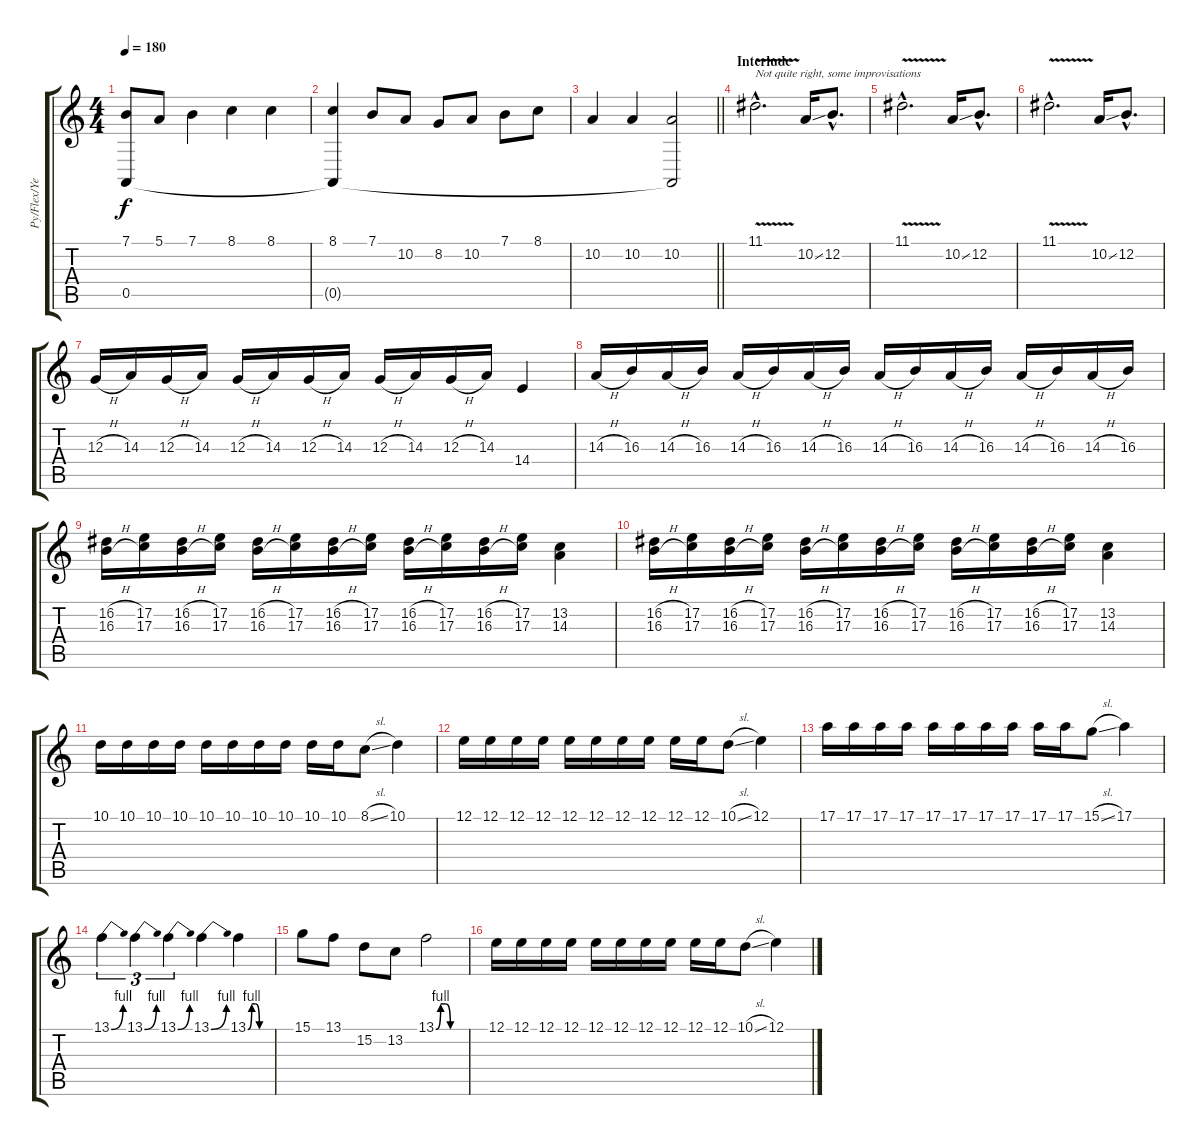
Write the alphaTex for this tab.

\track ("Py/Flex/Yellow" "Py/Flex/Ye") {instrument bagpipe}
\staff {score tabs}
\tuning (E4 B3 G3 D3 A2 E2) {hide}
\ts (4 4)
\tempo 180
\clef g2
\ks c
(7.1 0.5{t}).8{dy f} 5.1.8 7.1.4 8.1.4 8.1.4 |
(8.1 0.5{t}).4 7.1.8 10.2.8 8.2.8 10.2.8 7.1.8 8.1.8 |
\barLineRight lightlight
10.2.4 10.2.4 (10.2 0.5{t}).2 |
\section ("" "Interlude")
11.1{v hac}.2{d txt "Not quite right, some improvisations" instrument harmonica} 10.2{ss}.16 12.2{hac}.8{d} |
11.1{v hac}.2{d} 10.2{ss}.16 12.2{hac}.8{d} |
11.1{v hac}.2{d} 10.2{ss}.16 12.2{hac}.8{d} |
12.3{h}.16 14.3.16 12.3{h}.16 14.3.16 12.3{h}.16 14.3.16 12.3{h}.16 14.3.16 12.3{h}.16 14.3.16 12.3{h}.16 14.3.16 14.4.4 |
14.3{h}.16 16.3.16 14.3{h}.16 16.3.16 14.3{h}.16 16.3.16 14.3{h}.16 16.3.16 14.3{h}.16 16.3.16 14.3{h}.16 16.3.16 14.3{h}.16 16.3.16 14.3{h}.16 16.3.16 |
(16.2{h} 16.3{h}).16 (17.2 17.3).16 (16.2{h} 16.3{h}).16 (17.2 17.3).16 (16.2{h} 16.3{h}).16 (17.2 17.3).16 (16.2{h} 16.3{h}).16 (17.2 17.3).16 (16.2{h} 16.3{h}).16 (17.2 17.3).16 (16.2{h} 16.3{h}).16 (17.2 17.3).16 (13.2 14.3).4 |
(16.2{h} 16.3{h}).16 (17.2 17.3).16 (16.2{h} 16.3{h}).16 (17.2 17.3).16 (16.2{h} 16.3{h}).16 (17.2 17.3).16 (16.2{h} 16.3{h}).16 (17.2 17.3).16 (16.2{h} 16.3{h}).16 (17.2 17.3).16 (16.2{h} 16.3{h}).16 (17.2 17.3).16 (13.2 14.3).4 |
10.1.16 10.1.16 10.1.16 10.1.16 10.1.16 10.1.16 10.1.16 10.1.16 10.1.16 10.1.16 8.1{sl}.8 10.1.4 |
12.1.16 12.1.16 12.1.16 12.1.16 12.1.16 12.1.16 12.1.16 12.1.16 12.1.16 12.1.16 10.1{sl}.8 12.1.4 |
17.1.16 17.1.16 17.1.16 17.1.16 17.1.16 17.1.16 17.1.16 17.1.16 17.1.16 17.1.16 15.1{sl}.8 17.1.4 |
13.1{be (bend 0 0 60 4)}.4{tu (3 2)} 13.1{be (bend 0 0 60 4)}.4{tu (3 2)} 13.1{be (bend 0 0 60 4)}.4{tu (3 2)} 13.1{be (bend 0 0 60 4)}.4 13.1{be (custom 0 0 10 4 20 4 30 0 60 0)}.4 |
15.1.8 13.1.8 15.2.8 13.2.8 13.1{be (custom 0 0 10 4 20 4 30 0 60 0)}.2 |
12.1.16 12.1.16 12.1.16 12.1.16 12.1.16 12.1.16 12.1.16 12.1.16 12.1.16 12.1.16 10.1{sl}.8 12.1.4
